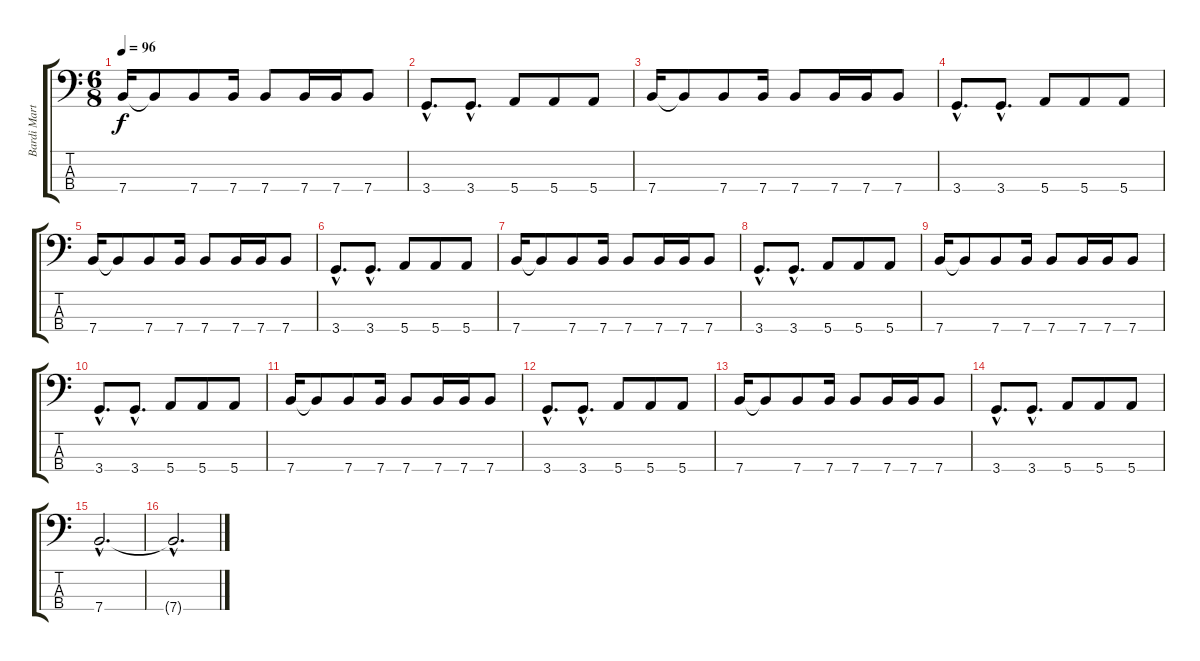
\track ("Bardi Martin Bass Guitar" "Bardi Mart") {instrument electricbassfinger}
\staff {score tabs}
\tuning (G2 D2 A1 E1) {hide}
\ts (6 8)
\tempo 96
\clef f4
\ks c
7.4.16{dy f} 7.4{t}.8 7.4.8 7.4.16 7.4.8 7.4.16 7.4.16 7.4.8 |
3.4{hac}.8{d} 3.4{hac}.8{d} 5.4.8 5.4.8 5.4.8 |
7.4.16 7.4{t}.8 7.4.8 7.4.16 7.4.8 7.4.16 7.4.16 7.4.8 |
3.4{hac}.8{d} 3.4{hac}.8{d} 5.4.8 5.4.8 5.4.8 |
7.4.16 7.4{t}.8 7.4.8 7.4.16 7.4.8 7.4.16 7.4.16 7.4.8 |
3.4{hac}.8{d} 3.4{hac}.8{d} 5.4.8 5.4.8 5.4.8 |
7.4.16 7.4{t}.8 7.4.8 7.4.16 7.4.8 7.4.16 7.4.16 7.4.8 |
3.4{hac}.8{d} 3.4{hac}.8{d} 5.4.8 5.4.8 5.4.8 |
7.4.16 7.4{t}.8 7.4.8 7.4.16 7.4.8 7.4.16 7.4.16 7.4.8 |
3.4{hac}.8{d} 3.4{hac}.8{d} 5.4.8 5.4.8 5.4.8 |
7.4.16 7.4{t}.8 7.4.8 7.4.16 7.4.8 7.4.16 7.4.16 7.4.8 |
3.4{hac}.8{d} 3.4{hac}.8{d} 5.4.8 5.4.8 5.4.8 |
7.4.16 7.4{t}.8 7.4.8 7.4.16 7.4.8 7.4.16 7.4.16 7.4.8 |
3.4{hac}.8{d} 3.4{hac}.8{d} 5.4.8 5.4.8 5.4.8 |
7.4{hac}.2{d volume 0} |
7.4{hac t}.2{d}
